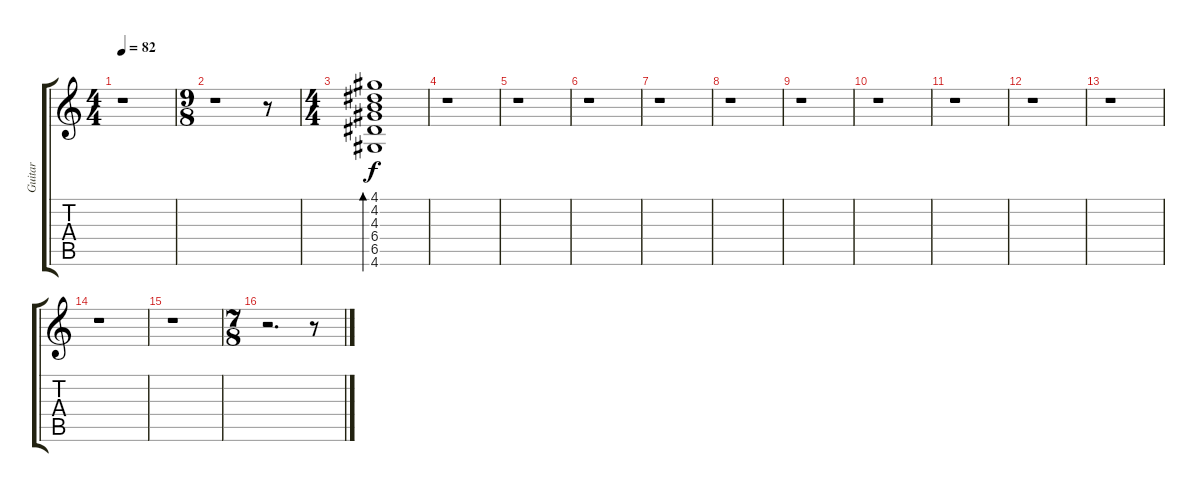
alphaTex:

\track ("Guitar" "Guitar") {instrument distortionguitar}
\staff {score tabs}
\tuning (E4 B3 G3 D3 A2 E2) {hide}
\ts (4 4)
\tempo 82
\clef g2
\ks c
r.1{dy f} |
\ts (9 8)
r.1 r.8 |
\ts (4 4)
(4.1 4.2 4.3 6.4 6.5 4.6).1{bd 60 instrument acousticguitarnylon} |
r.1{instrument distortionguitar} |
r.1 |
r.1 |
r.1 |
r.1 |
r.1 |
r.1 |
r.1 |
r.1 |
r.1 |
r.1 |
r.1 |
\ts (7 8)
r.2{d} r.8
